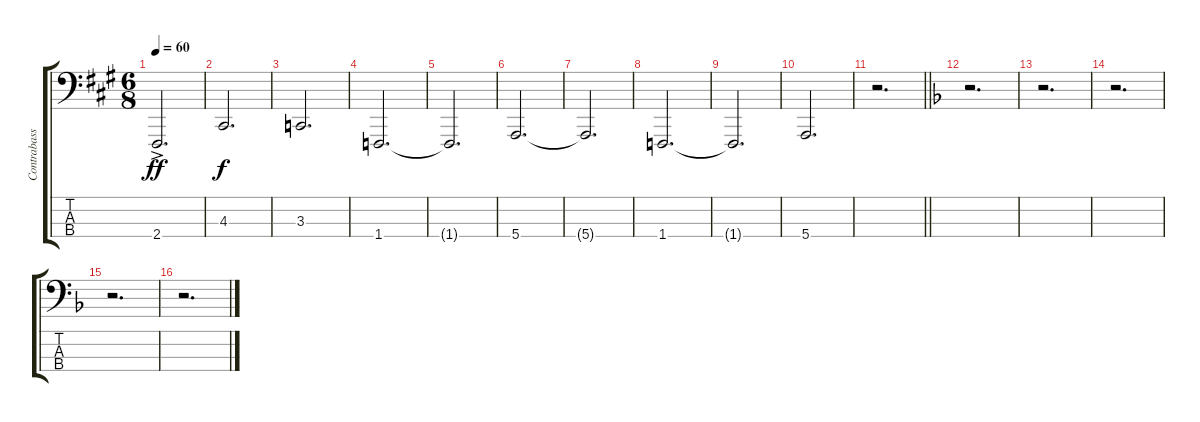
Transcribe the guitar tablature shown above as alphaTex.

\track ("Contrabass" "Contrabass") {instrument stringensemble1}
\staff {score tabs}
\tuning (G2 D2 A1 E1) {hide}
\ts (6 8)
\tempo 60
\clef f4
\ks f#minor
2.4{ac}.2{d dy ff} |
4.3.2{d dy f} |
3.3.2{d} |
1.4.2{d} |
1.4{t}.2{d} |
5.4.2{d} |
5.4{t}.2{d} |
1.4.2{d} |
1.4{t}.2{d} |
5.4.2{d} |
\barLineRight lightlight
r.2{d} |
\section ("" "")
\ks dminor
r.2{d} |
r.2{d} |
r.2{d} |
r.2{d} |
r.2{d}
